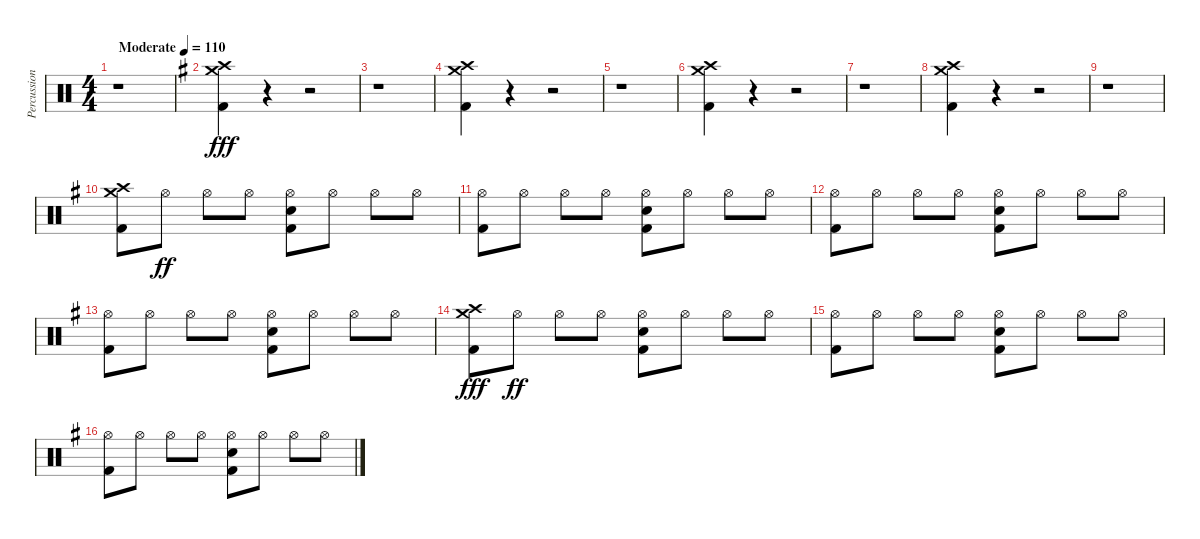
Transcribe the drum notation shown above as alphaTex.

\track ("Percussion" "Percussion") {instrument percussion}
\staff {score}
\articulation defaults
\ts (4 4)
\tempo (110 "Moderate")
\clef neutral
\ks c
r.1{dy fff} |
\ks eminor
("Crash high (hit)" "Kick (hit) 2" "Crash medium (hit)").4 r.4 r.2 |
r.1 |
("Crash high (hit)" "Kick (hit) 2" "Crash medium (hit)").4 r.4 r.2 |
r.1 |
("Crash high (hit)" "Kick (hit) 2" "Crash medium (hit)").4 r.4 r.2 |
r.1 |
("Crash high (hit)" "Kick (hit) 2" "Crash medium (hit)").4 r.4 r.2 |
r.1 |
("Kick (hit) 2" "Crash high (hit)" "Crash medium (hit)").8 "Hi-Hat (open)".8{dy ff} "Hi-Hat (open)".8 "Hi-Hat (open)".8 ("Kick (hit) 2" "Electric Snare (hit)" "Hi-Hat (open)").8 "Hi-Hat (open)".8 "Hi-Hat (open)".8 "Hi-Hat (open)".8 |
("Kick (hit) 2" "Hi-Hat (open)").8 "Hi-Hat (open)".8 "Hi-Hat (open)".8 "Hi-Hat (open)".8 ("Kick (hit) 2" "Electric Snare (hit)" "Hi-Hat (open)").8 "Hi-Hat (open)".8 "Hi-Hat (open)".8 "Hi-Hat (open)".8 |
("Kick (hit) 2" "Hi-Hat (open)").8 "Hi-Hat (open)".8 "Hi-Hat (open)".8 "Hi-Hat (open)".8 ("Kick (hit) 2" "Electric Snare (hit)" "Hi-Hat (open)").8 "Hi-Hat (open)".8 "Hi-Hat (open)".8 "Hi-Hat (open)".8 |
("Kick (hit) 2" "Hi-Hat (open)").8 "Hi-Hat (open)".8 "Hi-Hat (open)".8 "Hi-Hat (open)".8 ("Kick (hit) 2" "Electric Snare (hit)" "Hi-Hat (open)").8 "Hi-Hat (open)".8 "Hi-Hat (open)".8 "Hi-Hat (open)".8 |
("Kick (hit) 2" "Crash high (hit)" "Crash medium (hit)").8{dy fff} "Hi-Hat (open)".8{dy ff} "Hi-Hat (open)".8 "Hi-Hat (open)".8 ("Kick (hit) 2" "Electric Snare (hit)" "Hi-Hat (open)").8 "Hi-Hat (open)".8 "Hi-Hat (open)".8 "Hi-Hat (open)".8 |
("Kick (hit) 2" "Hi-Hat (open)").8 "Hi-Hat (open)".8 "Hi-Hat (open)".8 "Hi-Hat (open)".8 ("Kick (hit) 2" "Electric Snare (hit)" "Hi-Hat (open)").8 "Hi-Hat (open)".8 "Hi-Hat (open)".8 "Hi-Hat (open)".8 |
("Kick (hit) 2" "Hi-Hat (open)").8 "Hi-Hat (open)".8 "Hi-Hat (open)".8 "Hi-Hat (open)".8 ("Kick (hit) 2" "Electric Snare (hit)" "Hi-Hat (open)").8 "Hi-Hat (open)".8 "Hi-Hat (open)".8 "Hi-Hat (open)".8
